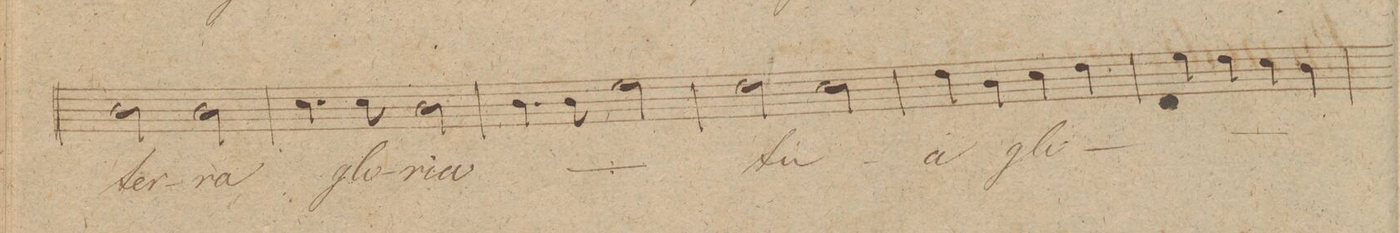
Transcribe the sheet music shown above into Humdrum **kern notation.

**kern	**text	**dynam
*I"Tenore.	*	*
*clefC4	*	*
*k[f#c#g#]	*	*
*met(c)	*	*
*M4/4	*	*
2A\	ter-	.
2A\	-ra	.
=30	=30	=30
4.B\	glo-	.
8B\	-ri-	.
2A\	-a	.
=31	=31	=31
*	*ij	*
4.A\	glo-	.
8A\	-ri-	.
2d\	-a	.
*	*Xij	*
=32	=32	=32
2c#\	tu-	.
2B\	.	.
=33	=33	=33
4c#\	-a	.
4A\	glo-	.
4B\	.	.
4c#\	.	.
=34	=34	=34
4d\	.	.
4c#\	.	.
4B\	.	.
4A\	.	.
=35	=35	=35
*-	*-	*-
